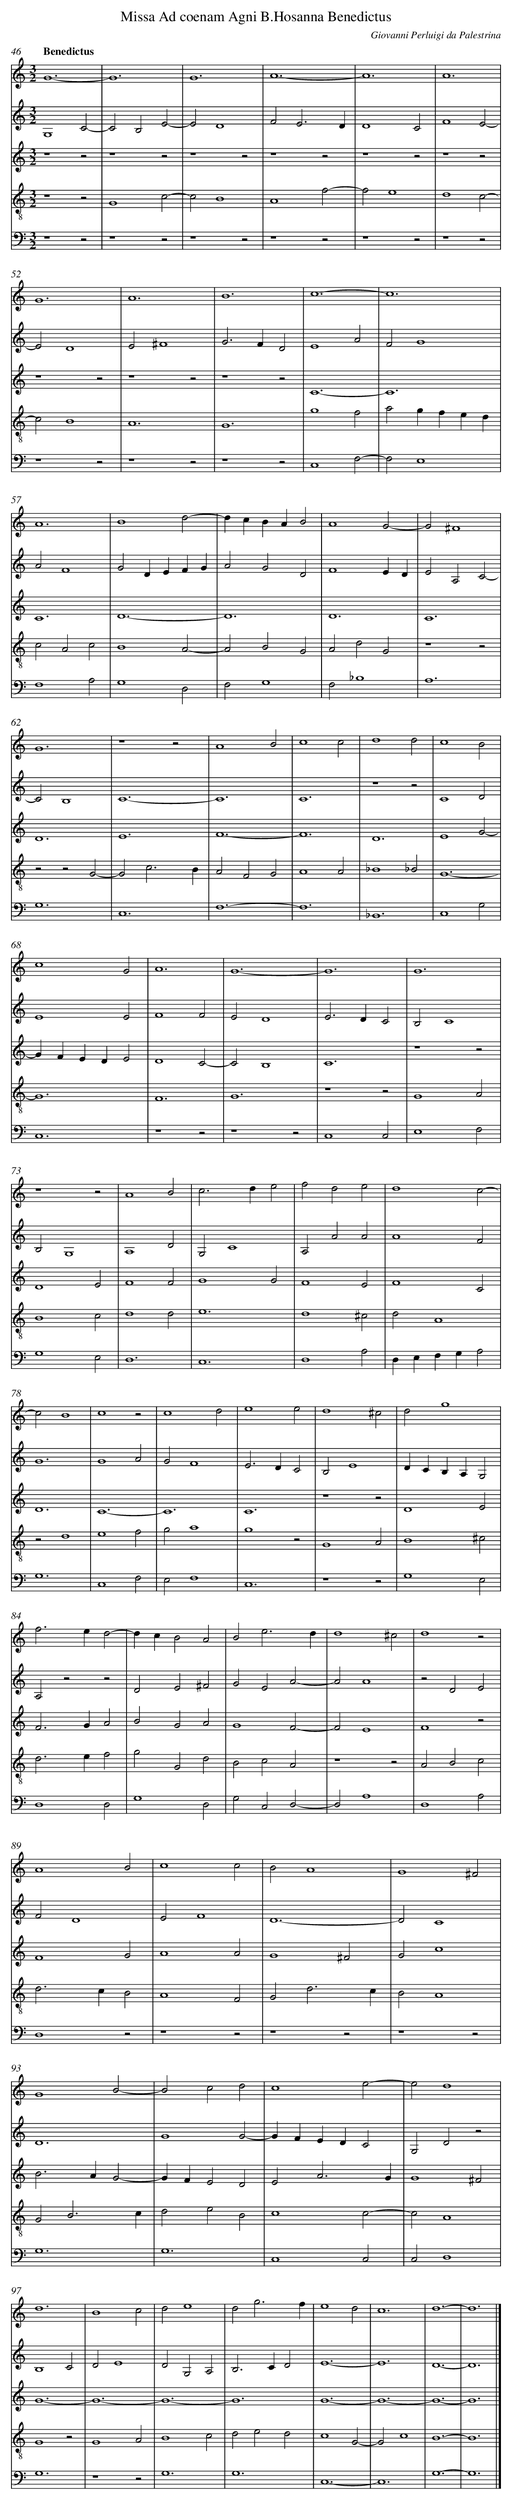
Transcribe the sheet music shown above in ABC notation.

X:1
T: Missa Ad coenam Agni B.Hosanna Benedictus
C: Giovanni Perluigi da Palestrina
L: 1/4
M: 3/2
Q: "Benedictus"
V: 1 clef=treble
V: 2 clef=treble
V: 3 clef=treble
V: 4 clef=treble-8
V: 5 clef=bass
K: C
[V:1] G6- |
[V:2] G,4C2- |
[V:3] z4z2 |
[V:4] z4z2 |
[V:5] z4z2 |
[V:1] G6 |
[V:2] C2B,2E2- |
[V:3] z4z2 |
[V:4] G4c2- |
[V:5] z4z2 |
[V:1] G6 |
[V:2] E2D4 |
[V:3] z4z2 |
[V:4] c2B4 |
[V:5] z4z2 |
[V:1] A6- |
[V:2] F2E3D |
[V:3] z4z2 |
[V:4] A4f2- |
[V:5] z4z2 |
[V:1] A6 |
[V:2] D4C2 |
[V:3] z4z2 |
[V:4] f2e4 |
[V:5] z4z2 |
[V:1] A6 |
[V:2] F4E2- |
[V:3] z4z2 |
[V:4] d4c2- |
[V:5] z4z2 |
[V:1] G6 |
[V:2] E2D4 |
[V:3] z4z2 |
[V:4] c2B4 |
[V:5] z4z2 |
[V:1] A6 |
[V:2] E2^F4 |
[V:3] z4z2 |
[V:4] A6 |
[V:5] z4z2 |
[V:1] B6 |
[V:2] G2>F2D2 |
[V:3] z4z2 |
[V:4] G6 |
[V:5] z4z2 |
[V:1] c6- |
[V:2] E4A2 |
[V:3] C6- |
[V:4] g4f2 |
[V:5] C,4F,2- |
[V:1] c6 |
[V:2] F2G4 |
[V:3] C6 |
[V:4] a2gfed |
[V:5] F,2E,4 |
[V:1] A6 |
[V:2] A2F4 |
[V:3] C6 |
[V:4] c2A2c2 |
[V:5] F,4A,2 |
[V:1] B4d2- |
[V:2] G2DEFG |
[V:3] D6- |
[V:4] B4A2- |
[V:5] G,4D,2 |
[V:1] dcBAB2 |
[V:2] A2G2D2 |
[V:3] D6 |
[V:4] A2B2G2 |
[V:5] F,2G,4 |
[V:1] A4G2- |
[V:2] F4ED |
[V:3] D6 |
[V:4] A2d2G2 |
[V:5] F,2_B,4 |
[V:1] G2^F4 |
[V:2] E2A,2C2- |
[V:3] C6 |
[V:4] z4z2 |
[V:5] A,6 |
[V:1] G6 |
[V:2] C2B,4 |
[V:3] D6 |
[V:4] z2z2G2- |
[V:5] G,6 |
[V:1] z4z2 |
[V:2] C6- |
[V:3] E6 |
[V:4] G2c3B |
[V:5] C,6 |
[V:1] A4B2 |
[V:2] C6 |
[V:3] F6- |
[V:4] A2F2G2 |
[V:5] F,6- |
[V:1] c4c2 |
[V:2] C6 |
[V:3] F6 |
[V:4] A4A2 |
[V:5] F,6 |
[V:1] d4d2 |
[V:2] z4z2 |
[V:3] D6 |
[V:4] _B4_B2 |
[V:5] _B,,6 |
[V:1] c4B2 |
[V:2] C4D2 |
[V:3] E4G2- |
[V:4] G6- |
[V:5] C,4G,2 |
[V:1] c4G2 |
[V:2] E4E2 |
[V:3] GFEDE2 |
[V:4] G6 |
[V:5] C,6 |
[V:1] A6 |
[V:2] F4F2 |
[V:3] D4C2- |
[V:4] F6 |
[V:5] z4z2 |
[V:1] G6- |
[V:2] E2D4 |
[V:3] C2B,4 |
[V:4] G6 |
[V:5] z4z2 |
[V:1] G6 |
[V:2] E2>D2C2 |
[V:3] C6 |
[V:4] z4z2 |
[V:5] C,4C,2 |
[V:1] G6 |
[V:2] B,2C4 |
[V:3] z4z2 |
[V:4] G4A2 |
[V:5] E,4F,2 |
[V:1] z4z2 |
[V:2] B,2G,4 |
[V:3] D4E2 |
[V:4] B4c2 |
[V:5] G,4E,2 |
[V:1] A4B2 |
[V:2] A,4D2 |
[V:3] F4F2 |
[V:4] d4d2 |
[V:5] D,6 |
[V:1] c2>d2e2 |
[V:2] G,2C4 |
[V:3] G4G2 |
[V:4] e6 |
[V:5] C,6 |
[V:1] f2d2e2 |
[V:2] A,2A2A2 |
[V:3] F4E2 |
[V:4] d4^c2 |
[V:5] D,4A,2 |
[V:1] d4c2- |
[V:2] A4F2 |
[V:3] F4C2 |
[V:4] d2A4 |
[V:5] D,E,F,G,A,2 |
[V:1] c2B4 |
[V:2] G6 |
[V:3] D6 |
[V:4] z2d4 |
[V:5] G,6 |
[V:1] c4z2 |
[V:2] G4A2 |
[V:3] C6- |
[V:4] e4f2 |
[V:5] C,4F,2 |
[V:1] c4d2 |
[V:2] G2F4 |
[V:3] C6 |
[V:4] g2a4 |
[V:5] E,2F,4 |
[V:1] e4e2 |
[V:2] E2>D2C2 |
[V:3] C6 |
[V:4] g4z2 |
[V:5] C,6 |
[V:1] d4^c2 |
[V:2] B,2E4 |
[V:3] z4z2 |
[V:4] G4A2 |
[V:5] z4z2 |
[V:1] d2g4 |
[V:2] DCB,A,G,2 |
[V:3] D4E2 |
[V:4] B4^c2 |
[V:5] G,4E,2 |
[V:1] f2>e2d2- |
[V:2] A,2z2z2 |
[V:3] F2>G2A2 |
[V:4] d2>e2f2 |
[V:5] D,4D,2 |
[V:1] dcB2A2 |
[V:2] D2E2^F2 |
[V:3] B2G2A2 |
[V:4] g2G2d2 |
[V:5] G,4D,2 |
[V:1] B2e3d |
[V:2] G2E2A2- |
[V:3] G4F2- |
[V:4] B2c2A2 |
[V:5] G,2C,2D,2- |
[V:1] d4^c2 |
[V:2] A2A4 |
[V:3] F2E4 |
[V:4] z4z2 |
[V:5] D,2A,4 |
[V:1] d4z2 |
[V:2] z2D2E2 |
[V:3] F4z2 |
[V:4] A2B2c2 |
[V:5] D,4A,2 |
[V:1] A4B2 |
[V:2] F2D4 |
[V:3] F4G2 |
[V:4] d2>c2B2 |
[V:5] D,4z2 |
[V:1] c4c2 |
[V:2] E2F4 |
[V:3] A4A2 |
[V:4] A4F2 |
[V:5] z4z2 |
[V:1] B2A4 |
[V:2] D6- |
[V:3] G4^F2 |
[V:4] G2d3c |
[V:5] z4z2 |
[V:1] G4^F2 |
[V:2] D2C4 |
[V:3] G2c4 |
[V:4] B2A4 |
[V:5] z4z2 |
[V:1] G4B2- |
[V:2] D6 |
[V:3] B2>A2G2- |
[V:4] G2B3c |
[V:5] G,6 |
[V:1] B2c2d2 |
[V:2] G4G2- |
[V:3] GFE2D2 |
[V:4] d2e2B2 |
[V:5] G,6 |
[V:1] c4e2- |
[V:2] GFEDC2 |
[V:3] E2A3G |
[V:4] c4c2- |
[V:5] C,4C,2 |
[V:1] e2d4 |
[V:2] G,2D2z2 |
[V:3] G4^F2 |
[V:4] c2A4 |
[V:5] C,2D,4 |
[V:1] d6 |
[V:2] B,4C2 |
[V:3] G6- |
[V:4] G4z2 |
[V:5] G,6 |
[V:1] B4c2 |
[V:2] D2E4 |
[V:3] G6- |
[V:4] G4A2 |
[V:5] z4z2 |
[V:1] d2e4 |
[V:2] D2G,2A,2 |
[V:3] G6- |
[V:4] B4c2 |
[V:5] G,6 |
[V:1] d2g3f |
[V:2] B,2>C2D2 |
[V:3] G6 |
[V:4] d2e2d2 |
[V:5] G,6 |
[V:1] e4d2 |
[V:2] E6- |
[V:3] G6- |
[V:4] c4G2- |
[V:5] C,6- |
[V:1] c6 |
[V:2] E6 |
[V:3] G6- |
[V:4] G2c4 |
[V:5] C,6 |
[V:1] d6- |
[V:2] D6- |
[V:3] G6- |
[V:4] B6- |
[V:5] G,6- |
[V:1] d6 |]
[V:2] D6 |]
[V:3] G6 |]
[V:4] B6 |]
[V:5] G,6 |]
